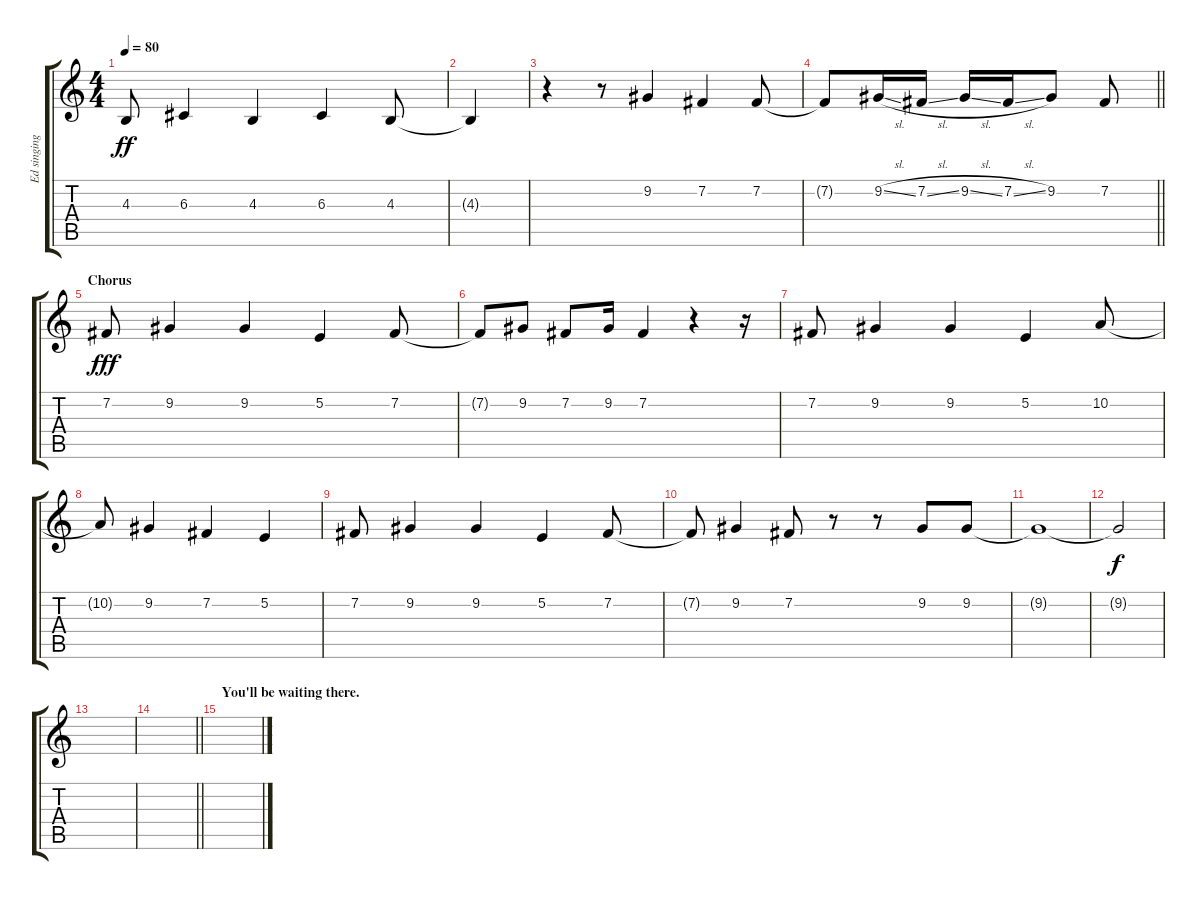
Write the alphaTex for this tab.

\track ("Ed singing" "Ed singing") {instrument lead1square}
\staff {score tabs}
\tuning (E4 B3 G3 D3 A2 E2) {hide}
\ts (4 4)
\tempo 80
\clef g2
\ks c
4.3.8{dy ff} 6.3.4 4.3.4 6.3.4 4.3.8 |
4.3{t}.4 |
r.4 r.8 9.2.4 7.2.4 7.2.8 |
\barLineRight lightlight
7.2{t}.8 9.2{sl}.16 7.2{sl}.16 9.2{sl}.16 7.2{sl}.16 9.2.8 7.2.8 |
\section ("" "Chorus")
7.2.8{dy fff} 9.2.4 9.2.4 5.2.4 7.2.8 |
7.2{t}.8 9.2.8 7.2.8 9.2.16 7.2.4 r.4 r.16 |
7.2.8 9.2.4 9.2.4 5.2.4 10.2.8 |
10.2{t}.8 9.2.4 7.2.4 5.2.4 |
7.2.8 9.2.4 9.2.4 5.2.4 7.2.8 |
7.2{t}.8 9.2.4 7.2.8 r.8 r.8 9.2.8 9.2.8 |
9.2{t}.1 |
9.2{t}.2{dy f} |
|
\barLineRight lightlight
|
\section ("" "You'll be waiting there.")
